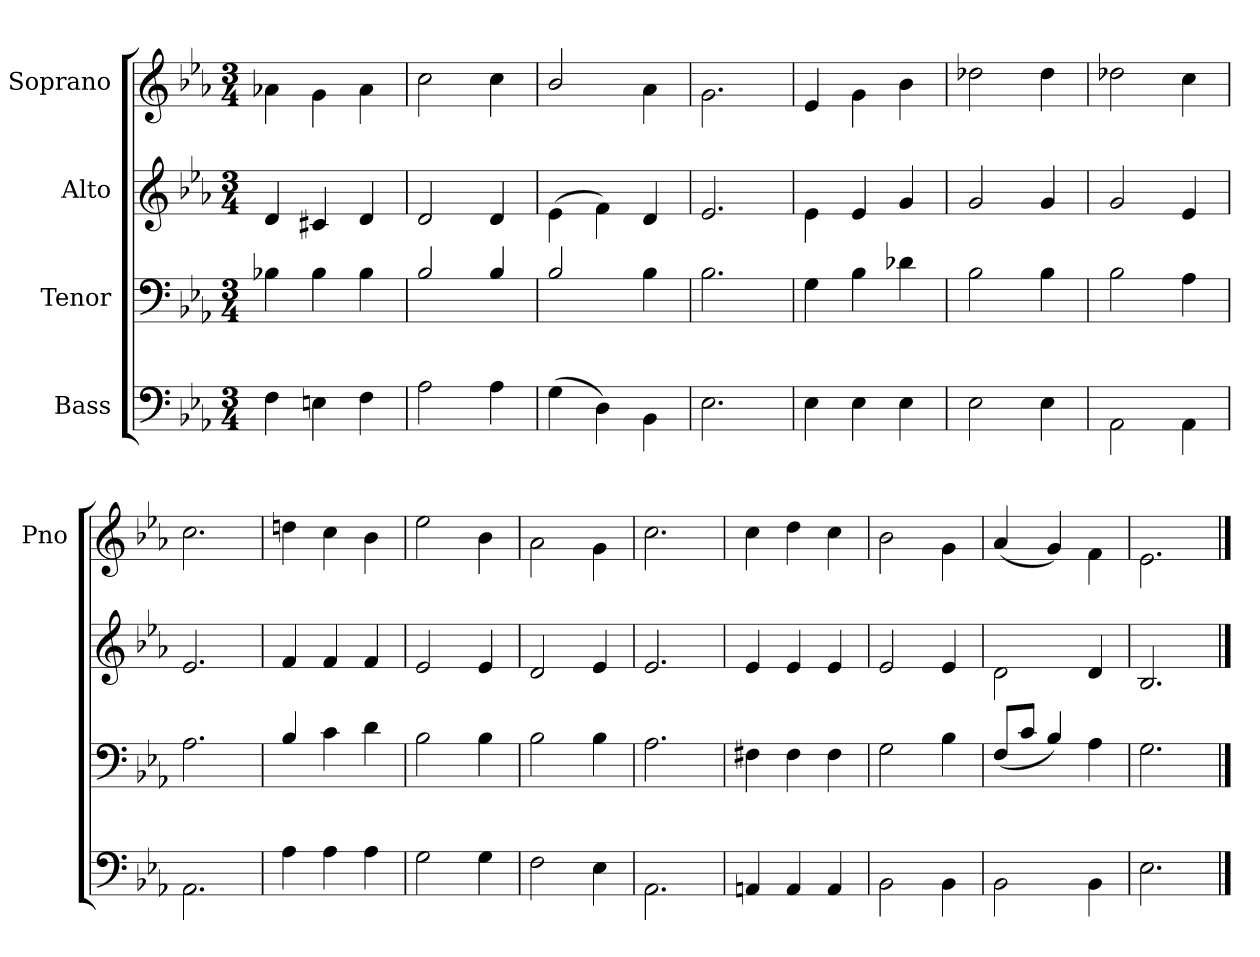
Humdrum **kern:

**kern	**kern	**kern	**kern
*part4	*part3	*part2	*part1
*staff4	*staff3	*staff2	*staff1
*I"Bass	*I"Tenor	*I"Alto	*I"Soprano
*	*	*	*I'Pno
*clefF4	*clefF4	*clefG2	*clefG2
*k[b-e-a-]	*k[b-e-a-]	*k[b-e-a-]	*k[b-e-a-]
*E-:	*E-:	*E-:	*E-:
*M3/4	*M3/4	*M3/4	*M3/4
=	=	=	=
4F\	4B-X\	4d/	4a-X\
4En\	4B-\	4c#X/	4g\
4F\	4B-\	4d/	4a-\
=	=	=	=
2A-\	2B-/	2d/	2cc\
4A-\	4B-/	4d/	4cc\
=	=	=	=
(<4G\	2B-/	(<4e-\	2b-/
4D\)	.	4f\)	.
4BB-\	4B-\	4d/	4a-\
=	=	=	=
2.E-\	2.B-\	2.e-/	2.g\
=	=	=	=
4E-\	4G\	4e-\	4e-/
4E-\	4B-\	4e-/	4g\
4E-\	4d-X\	4g/	4b-\
=	=	=	=
2E-\	2B-\	2g/	2dd-X\
4E-\	4B-\	4g/	4dd-\
=	=	=	=
2AA-\	2B-\	2g/	2dd-X\
4AA-\	4A-\	4e-/	4cc\
=	=	=	=
2.AA-\	2.A-\	2.e-/	2.cc\
=	=	=	=
4A-\	4B-/	4f/	4ddn\
4A-\	4c\	4f/	4cc\
4A-\	4d\	4f/	4b-\
=	=	=	=
2G\	2B-\	2e-/	2ee-\
4G\	4B-\	4e-/	4b-\
=	=	=	=
2F\	2B-\	2d/	2a-\
4E-\	4B-\	4e-/	4g\
=	=	=	=
2.AA-\	2.A-\	2.e-/	2.cc\
=	=	=	=
4AAn/	4F#X\	4e-/	4cc\
4AA/	4F#\	4e-/	4dd\
4AA/	4F#\	4e-/	4cc\
=	=	=	=
2BB-\	2G\	2e-/	2b-\
4BB-\	4B-\	4e-/	4g\
=	=	=	=
2BB-\	(>8F/L	2d\	(>4a-/
.	8c/J	.	.
.	4B-/)	.	4g/)
4BB-\	4A-\	4d/	4f\
=	=	=	=
2.E-\	2.G\	2.B-/	2.e-\
==	==	==	==
*-	*-	*-	*-
